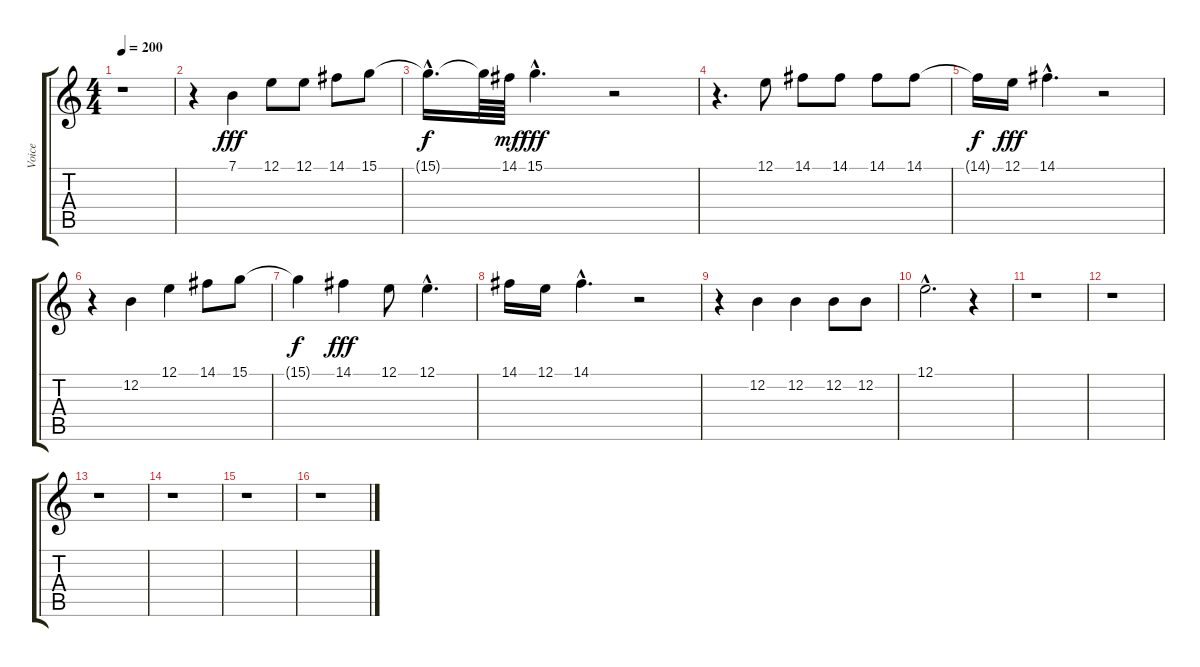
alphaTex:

\track ("Voice" "Voice") {instrument lead2sawtooth}
\staff {score tabs}
\tuning (E4 B3 G3 D3 A2 E2) {hide}
\ts (4 4)
\tempo 200
\clef g2
\ks c
r.1{dy fff} |
r.4 7.1.4 12.1.8 12.1.8 14.1.8 15.1.8 |
15.1{hac t}.16{d dy f} 15.1{t}.64 14.1.64{dy mf} 15.1{hac}.4{d dy fff} r.2 |
r.4{d} 12.1.8 14.1.8 14.1.8 14.1.8 14.1.8 |
14.1{t}.16{dy f} 12.1.16{dy fff} 14.1{hac}.4{d} r.2 |
r.4 12.2.4 12.1.4 14.1.8 15.1.8 |
15.1{t}.4{dy f} 14.1.4{dy fff} 12.1.8 12.1{hac}.4{d} |
14.1.16 12.1.16 14.1{hac}.4{d} r.2 |
r.4 12.2.4 12.2.4 12.2.8 12.2.8 |
12.1{hac}.2{d} r.4 |
r.1 |
r.1 |
r.1 |
r.1 |
r.1 |
r.1
